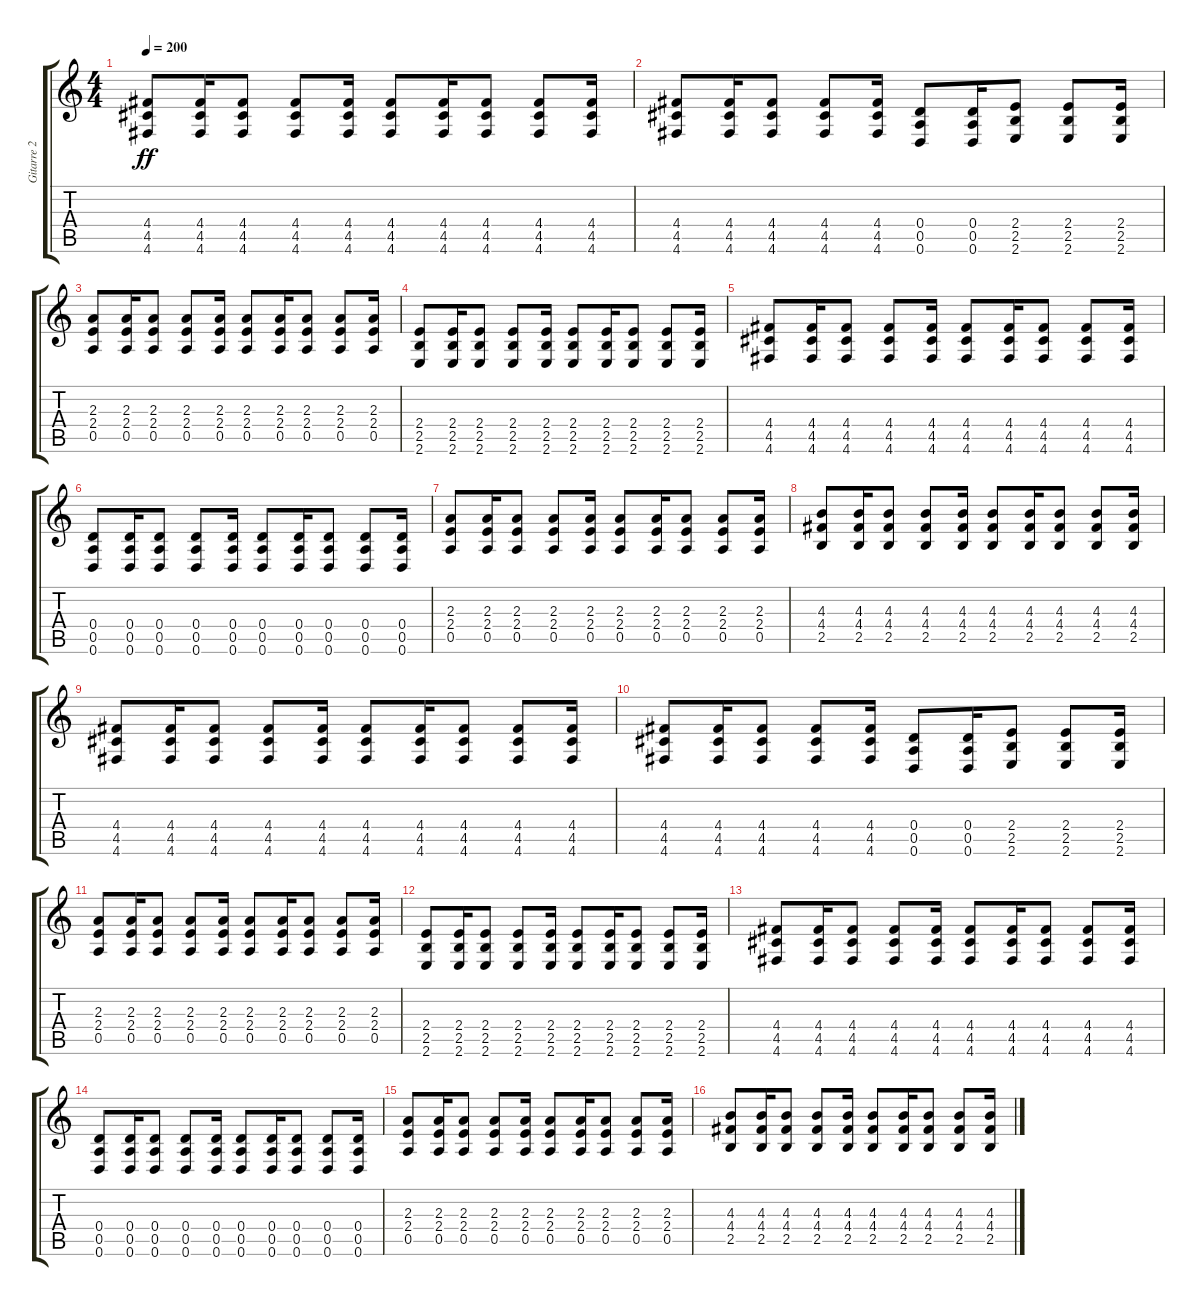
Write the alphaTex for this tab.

\track ("Gitarre 2 - Farin Urlaub" "Gitarre 2 ") {instrument distortionguitar}
\staff {score tabs}
\tuning (E4 B3 G3 D3 A2 D2) {hide}
\ts (4 4)
\tempo 200
\clef g2
\ks c
(4.4 4.5 4.6).8{dy ff} (4.4 4.5 4.6).16 (4.4 4.5 4.6).8 (4.4 4.5 4.6).8 (4.4 4.5 4.6).16 (4.4 4.5 4.6).8 (4.4 4.5 4.6).16 (4.4 4.5 4.6).8 (4.4 4.5 4.6).8 (4.4 4.5 4.6).16 |
(4.4 4.5 4.6).8 (4.4 4.5 4.6).16 (4.4 4.5 4.6).8 (4.4 4.5 4.6).8 (4.4 4.5 4.6).16 (0.4 0.5 0.6).8 (0.4 0.5 0.6).16 (2.4 2.5 2.6).8 (2.4 2.5 2.6).8 (2.4 2.5 2.6).16 |
(2.3 2.4 0.5).8 (2.3 2.4 0.5).16 (2.3 2.4 0.5).8 (2.3 2.4 0.5).8 (2.3 2.4 0.5).16 (2.3 2.4 0.5).8 (2.3 2.4 0.5).16 (2.3 2.4 0.5).8 (2.3 2.4 0.5).8 (2.3 2.4 0.5).16 |
(2.4 2.5 2.6).8 (2.4 2.5 2.6).16 (2.4 2.5 2.6).8 (2.4 2.5 2.6).8 (2.4 2.5 2.6).16 (2.4 2.5 2.6).8 (2.4 2.5 2.6).16 (2.4 2.5 2.6).8 (2.4 2.5 2.6).8 (2.4 2.5 2.6).16 |
(4.4 4.5 4.6).8 (4.4 4.5 4.6).16 (4.4 4.5 4.6).8 (4.4 4.5 4.6).8 (4.4 4.5 4.6).16 (4.4 4.5 4.6).8 (4.4 4.5 4.6).16 (4.4 4.5 4.6).8 (4.4 4.5 4.6).8 (4.4 4.5 4.6).16 |
(0.4 0.5 0.6).8 (0.4 0.5 0.6).16 (0.4 0.5 0.6).8 (0.4 0.5 0.6).8 (0.4 0.5 0.6).16 (0.4 0.5 0.6).8 (0.4 0.5 0.6).16 (0.4 0.5 0.6).8 (0.4 0.5 0.6).8 (0.4 0.5 0.6).16 |
(2.3 2.4 0.5).8 (2.3 2.4 0.5).16 (2.3 2.4 0.5).8 (2.3 2.4 0.5).8 (2.3 2.4 0.5).16 (2.3 2.4 0.5).8 (2.3 2.4 0.5).16 (2.3 2.4 0.5).8 (2.3 2.4 0.5).8 (2.3 2.4 0.5).16 |
(4.3 4.4 2.5).8 (4.3 4.4 2.5).16 (4.3 4.4 2.5).8 (4.3 4.4 2.5).8 (4.3 4.4 2.5).16 (4.3 4.4 2.5).8 (4.3 4.4 2.5).16 (4.3 4.4 2.5).8 (4.3 4.4 2.5).8 (4.3 4.4 2.5).16 |
(4.4 4.5 4.6).8 (4.4 4.5 4.6).16 (4.4 4.5 4.6).8 (4.4 4.5 4.6).8 (4.4 4.5 4.6).16 (4.4 4.5 4.6).8 (4.4 4.5 4.6).16 (4.4 4.5 4.6).8 (4.4 4.5 4.6).8 (4.4 4.5 4.6).16 |
(4.4 4.5 4.6).8 (4.4 4.5 4.6).16 (4.4 4.5 4.6).8 (4.4 4.5 4.6).8 (4.4 4.5 4.6).16 (0.4 0.5 0.6).8 (0.4 0.5 0.6).16 (2.4 2.5 2.6).8 (2.4 2.5 2.6).8 (2.4 2.5 2.6).16 |
(2.3 2.4 0.5).8 (2.3 2.4 0.5).16 (2.3 2.4 0.5).8 (2.3 2.4 0.5).8 (2.3 2.4 0.5).16 (2.3 2.4 0.5).8 (2.3 2.4 0.5).16 (2.3 2.4 0.5).8 (2.3 2.4 0.5).8 (2.3 2.4 0.5).16 |
(2.4 2.5 2.6).8 (2.4 2.5 2.6).16 (2.4 2.5 2.6).8 (2.4 2.5 2.6).8 (2.4 2.5 2.6).16 (2.4 2.5 2.6).8 (2.4 2.5 2.6).16 (2.4 2.5 2.6).8 (2.4 2.5 2.6).8 (2.4 2.5 2.6).16 |
(4.4 4.5 4.6).8 (4.4 4.5 4.6).16 (4.4 4.5 4.6).8 (4.4 4.5 4.6).8 (4.4 4.5 4.6).16 (4.4 4.5 4.6).8 (4.4 4.5 4.6).16 (4.4 4.5 4.6).8 (4.4 4.5 4.6).8 (4.4 4.5 4.6).16 |
(0.4 0.5 0.6).8 (0.4 0.5 0.6).16 (0.4 0.5 0.6).8 (0.4 0.5 0.6).8 (0.4 0.5 0.6).16 (0.4 0.5 0.6).8 (0.4 0.5 0.6).16 (0.4 0.5 0.6).8 (0.4 0.5 0.6).8 (0.4 0.5 0.6).16 |
(2.3 2.4 0.5).8{volume 12} (2.3 2.4 0.5).16{volume 12} (2.3 2.4 0.5).8 (2.3 2.4 0.5).8{volume 12} (2.3 2.4 0.5).16{volume 12} (2.3 2.4 0.5).8{volume 12} (2.3 2.4 0.5).16{volume 12} (2.3 2.4 0.5).8 (2.3 2.4 0.5).8{volume 12} (2.3 2.4 0.5).16{volume 12} |
(4.3 4.4 2.5).8{volume 12} (4.3 4.4 2.5).16{volume 11} (4.3 4.4 2.5).8 (4.3 4.4 2.5).8{volume 11} (4.3 4.4 2.5).16{volume 11} (4.3 4.4 2.5).8{volume 11} (4.3 4.4 2.5).16{volume 11} (4.3 4.4 2.5).8{volume 11} (4.3 4.4 2.5).8{volume 11} (4.3 4.4 2.5).16{volume 10}
